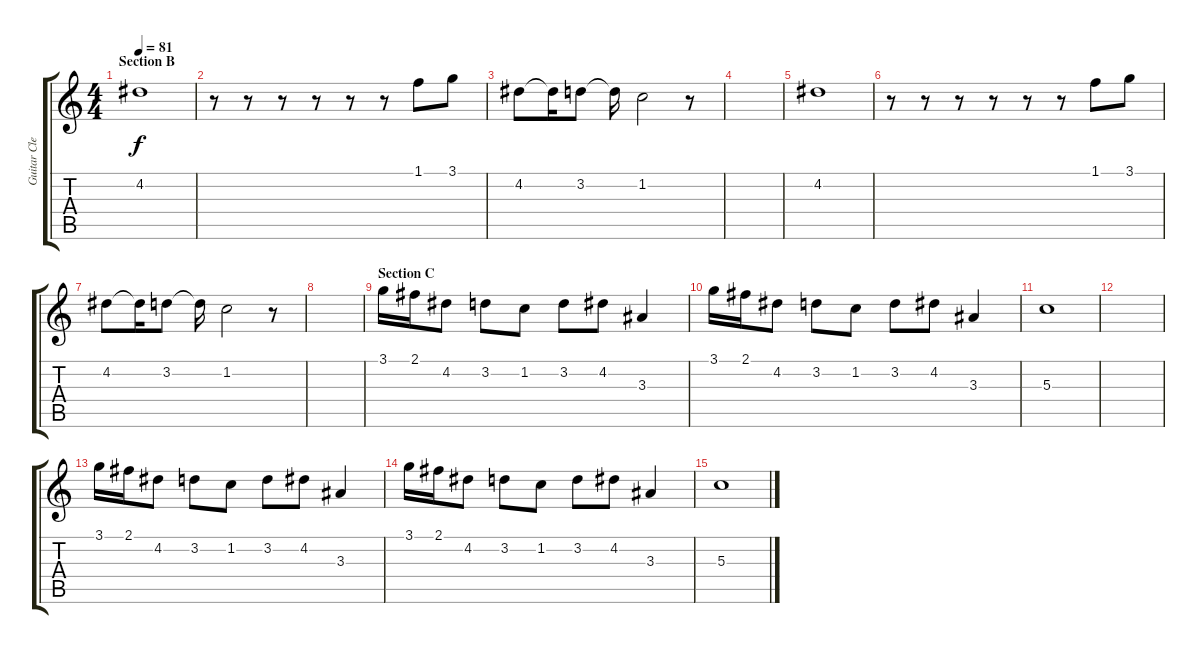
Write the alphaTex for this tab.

\track ("Guitar Clean" "Guitar Cle") {instrument electricguitarmuted}
\staff {score tabs}
\tuning (E4 B3 G3 D3 A2 E2) {hide}
\ts (4 4)
\section ("" "Section B")
\tempo 81
\clef g2
\ks c
4.2.1{dy f} |
r.8 r.8 r.8 r.8 r.8 r.8 1.1.8 3.1.8 |
4.2.8 4.2{t}.16 3.2.8 3.2{t}.16 1.2.2 r.8 |
|
4.2.1 |
r.8 r.8 r.8 r.8 r.8 r.8 1.1.8 3.1.8 |
4.2.8 4.2{t}.16 3.2.8 3.2{t}.16 1.2.2 r.8 |
|
\section ("" "Section C")
3.1.16 2.1.16 4.2.8 3.2.8 1.2.8 3.2.8 4.2.8 3.3.4 |
3.1.16 2.1.16 4.2.8 3.2.8 1.2.8 3.2.8 4.2.8 3.3.4 |
5.3.1 |
|
3.1.16 2.1.16 4.2.8 3.2.8 1.2.8 3.2.8 4.2.8 3.3.4 |
3.1.16 2.1.16 4.2.8 3.2.8 1.2.8 3.2.8 4.2.8 3.3.4 |
5.3.1
